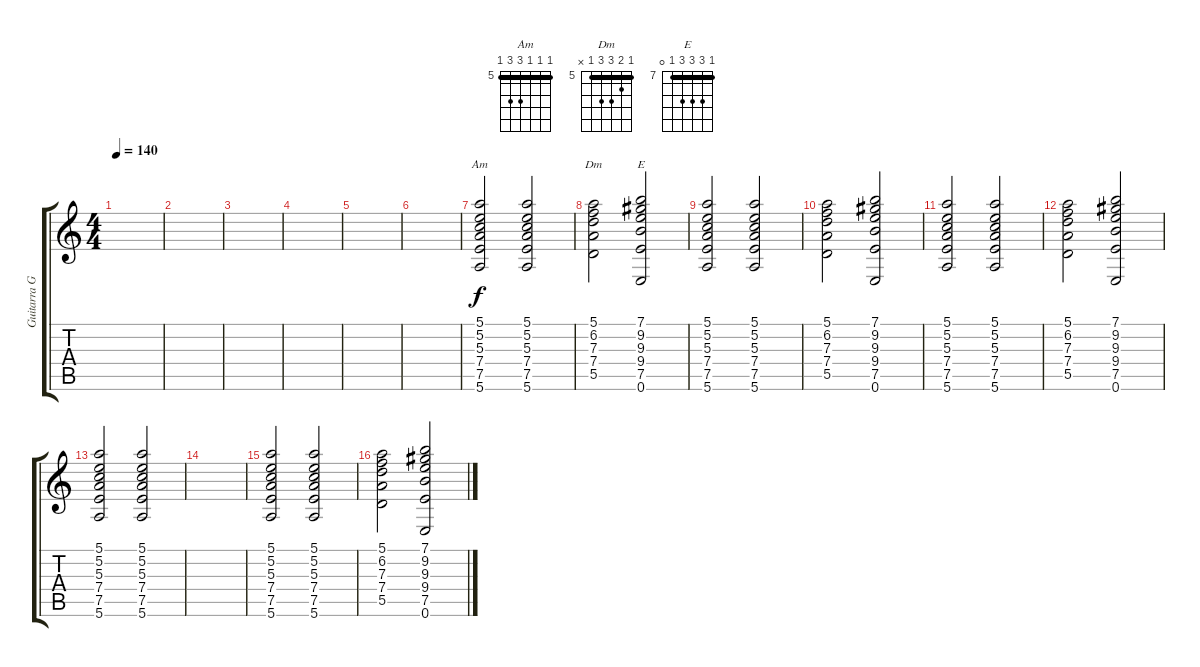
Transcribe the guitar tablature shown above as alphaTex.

\track ("Guitarra German Martinez" "Guitarra G") {instrument overdrivenguitar}
\staff {score tabs}
\tuning (E4 B3 G3 D3 A2 E2) {hide}
\chord ("Am" 5 5 5 7 7 5) {firstfret 5 barre 5}
\chord ("Dm" 5 6 7 7 5 x) {firstfret 5 barre 5}
\chord ("E" 7 9 9 9 7 0) {firstfret 7 barre 7}
\ts (4 4)
\tempo 140
\clef g2
\ks c
|
|
|
|
|
|
(5.1 5.2 5.3 7.4 7.5 5.6).2{ch "Am"} (5.1 5.2 5.3 7.4 7.5 5.6).2 |
(5.1 6.2 7.3 7.4 5.5).2{ch "Dm"} (7.1 9.2 9.3 9.4 7.5 0.6).2{ch "E"} |
(5.1 5.2 5.3 7.4 7.5 5.6).2 (5.1 5.2 5.3 7.4 7.5 5.6).2 |
(5.1 6.2 7.3 7.4 5.5).2 (7.1 9.2 9.3 9.4 7.5 0.6).2 |
(5.1 5.2 5.3 7.4 7.5 5.6).2 (5.1 5.2 5.3 7.4 7.5 5.6).2 |
(5.1 6.2 7.3 7.4 5.5).2 (7.1 9.2 9.3 9.4 7.5 0.6).2 |
(5.1 5.2 5.3 7.4 7.5 5.6).2 (5.1 5.2 5.3 7.4 7.5 5.6).2 |
|
(5.1 5.2 5.3 7.4 7.5 5.6).2 (5.1 5.2 5.3 7.4 7.5 5.6).2 |
(5.1 6.2 7.3 7.4 5.5).2 (7.1 9.2 9.3 9.4 7.5 0.6).2
